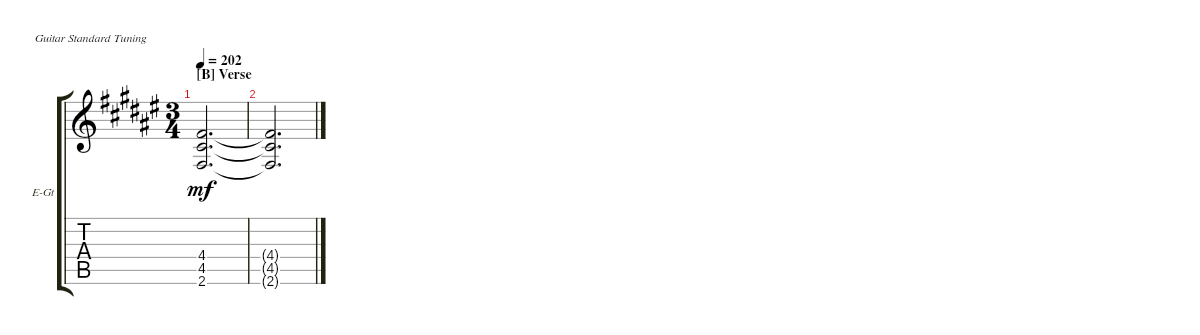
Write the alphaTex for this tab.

\defaultSystemsLayout 4
\bracketExtendMode groupsimilarinstruments
\firstSystemTrackNameOrientation horizontal
\otherSystemsTrackNameOrientation horizontal
\track ("Electric Guitar (Rhythm)" "E-Gt") {instrument distortionguitar}
\staff {score tabs}
\tuning (E4 B3 G3 D3 A2 E2)
\ts (3 4)
\section ("B" "Verse")
\tempo 202
\clef g2
\ks f#
(2.6 4.5 4.4).2{d dy mf} |
(2.6{t} 4.5{t} 4.4{t}).2{d}
